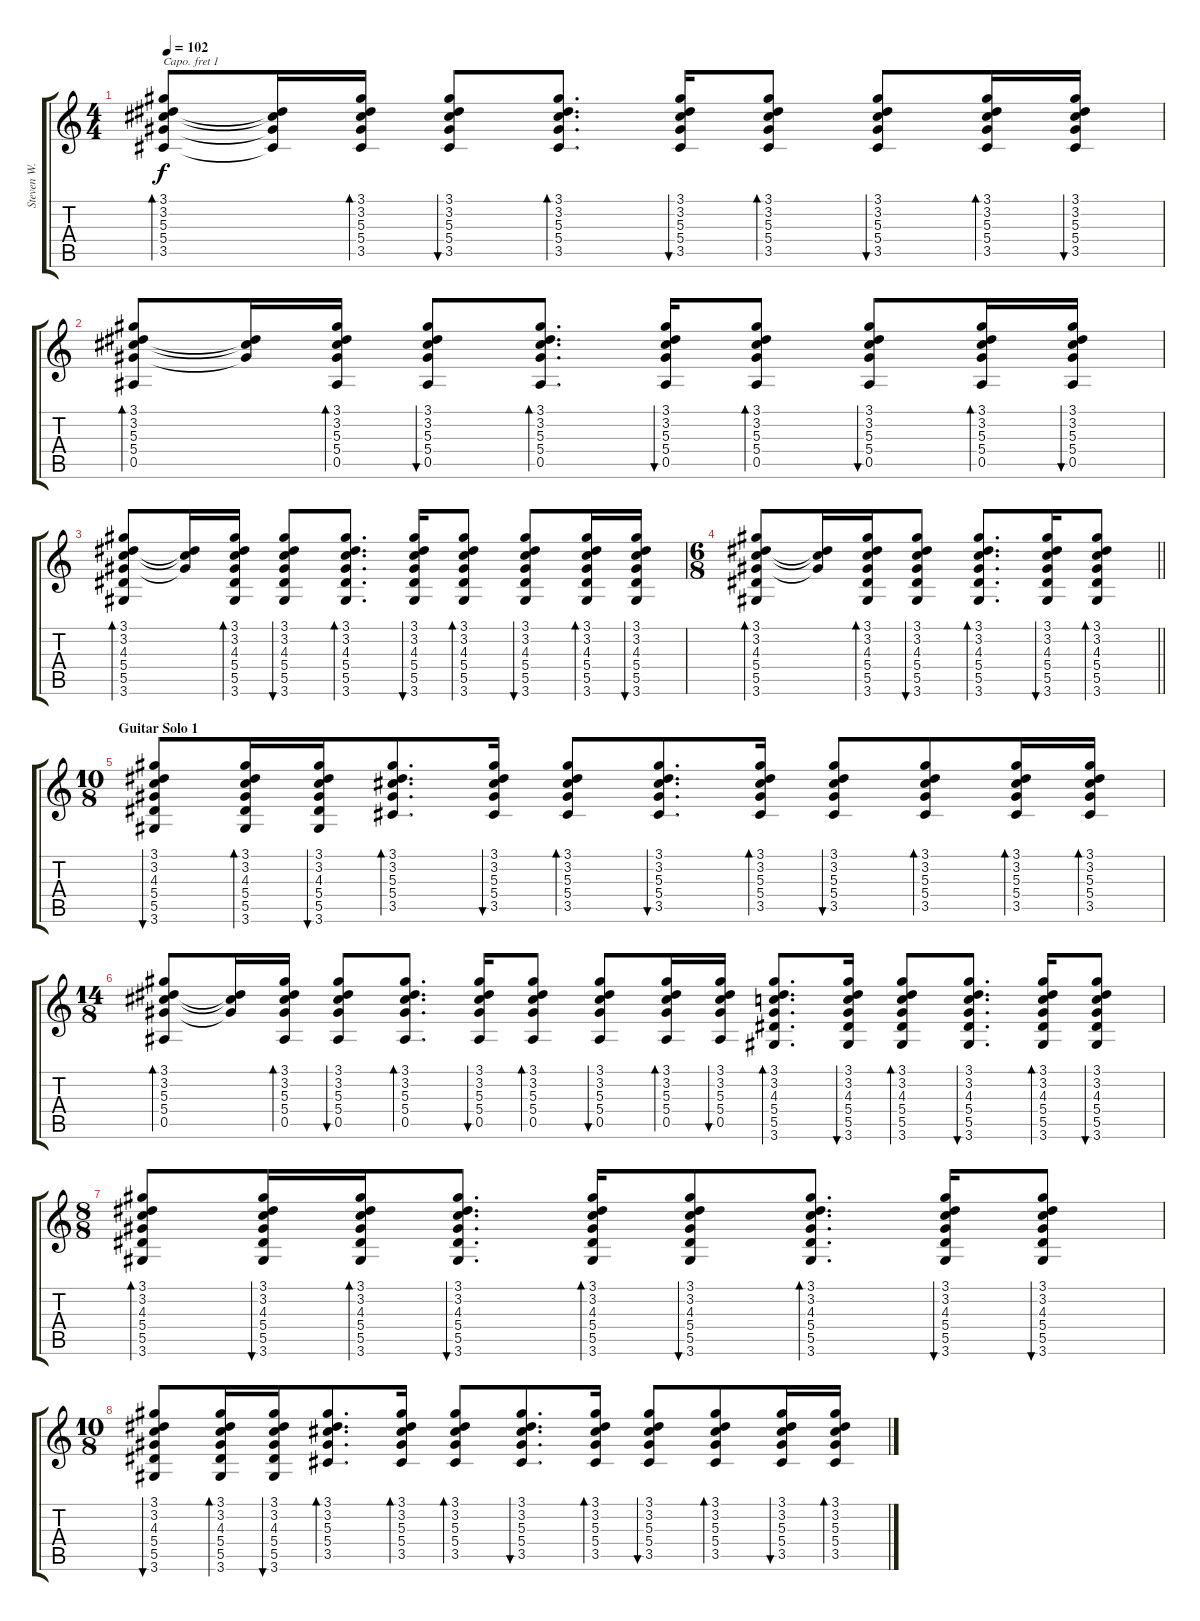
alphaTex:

\track ("Steven W. Rhythm (Capo on 1st fret!!!)" "Steven W. ") {instrument acousticguitarsteel}
\staff {score tabs}
\capo 1
\tuning (E4 B3 G3 D3 A2 E2) {hide}
\ts (4 4)
\tempo 102
\clef g2
\ks c
(3.1 3.2 5.3 5.4 3.5).8{bd 60 dy f} (3.2{t} 5.3{t} 5.4{t} 3.5{t}).16 (3.1 3.2 5.3 5.4 3.5).16{bd 60} (3.1 3.2 5.3 5.4 3.5).8{bu 60} (3.1 3.2 5.3 5.4 3.5).8{d bd 60} (3.1 3.2 5.3 5.4 3.5).16{bu 60} (3.1 3.2 5.3 5.4 3.5).8{bd 60} (3.1 3.2 5.3 5.4 3.5).8{bu 60} (3.1 3.2 5.3 5.4 3.5).16{bd 60} (3.1 3.2 5.3 5.4 3.5).16{bu 60} |
(3.1 3.2 5.3 5.4 0.5).8{bd 60} (3.2{t} 5.3{t} 5.4{t}).16 (3.1 3.2 5.3 5.4 0.5).16{bd 60} (3.1 3.2 5.3 5.4 0.5).8{bu 60} (3.1 3.2 5.3 5.4 0.5).8{d bd 60} (3.1 3.2 5.3 5.4 0.5).16{bu 60} (3.1 3.2 5.3 5.4 0.5).8{bd 60} (3.1 3.2 5.3 5.4 0.5).8{bu 60} (3.1 3.2 5.3 5.4 0.5).16{bd 60} (3.1 3.2 5.3 5.4 0.5).16{bu 60} |
(3.1 3.2 4.3 5.4 5.5 3.6).8{bd 60} (3.2{t} 4.3{t} 5.4{t}).16 (3.1 3.2 4.3 5.4 5.5 3.6).16{bd 60} (3.1 3.2 4.3 5.4 5.5 3.6).8{bu 60} (3.1 3.2 4.3 5.4 5.5 3.6).8{d bd 60} (3.1 3.2 4.3 5.4 5.5 3.6).16{bu 60} (3.1 3.2 4.3 5.4 5.5 3.6).8{bd 60} (3.1 3.2 4.3 5.4 5.5 3.6).8{bu 60} (3.1 3.2 4.3 5.4 5.5 3.6).16{bd 60} (3.1 3.2 4.3 5.4 5.5 3.6).16{bu 60} |
\ts (6 8)
\barLineRight lightlight
(3.1 3.2 4.3 5.4 5.5 3.6).8{bd 60} (3.2{t} 4.3{t} 5.4{t}).16 (3.1 3.2 4.3 5.4 5.5 3.6).16{bd 60} (3.1 3.2 4.3 5.4 5.5 3.6).8{bu 60} (3.1 3.2 4.3 5.4 5.5 3.6).8{d bd 60} (3.1 3.2 4.3 5.4 5.5 3.6).16{bu 60} (3.1 3.2 4.3 5.4 5.5 3.6).8{bd 60} |
\ts (10 8)
\section ("" "Guitar Solo 1")
(3.1 3.2 4.3 5.4 5.5 3.6).8{bu 60} (3.1 3.2 4.3 5.4 5.5 3.6).16{bd 60} (3.1 3.2 4.3 5.4 5.5 3.6).16{bu 60} (3.1 3.2 5.3 5.4 3.5).8{d bd 60} (3.1 3.2 5.3 5.4 3.5).16{bu 60} (3.1 3.2 5.3 5.4 3.5).8{bd 60} (3.1 3.2 5.3 5.4 3.5).8{d bu 60} (3.1 3.2 5.3 5.4 3.5).16{bd 60} (3.1 3.2 5.3 5.4 3.5).8{bu 60} (3.1 3.2 5.3 5.4 3.5).8{bd 60} (3.1 3.2 5.3 5.4 3.5).16{bd 60} (3.1 3.2 5.3 5.4 3.5).16{bd 60} |
\ts (14 8)
(3.1 3.2 5.3 5.4 0.5).8{bd 60} (3.2{t} 5.3{t} 5.4{t}).16 (3.1 3.2 5.3 5.4 0.5).16{bd 60} (3.1 3.2 5.3 5.4 0.5).8{bu 60} (3.1 3.2 5.3 5.4 0.5).8{d bd 60} (3.1 3.2 5.3 5.4 0.5).16{bu 60} (3.1 3.2 5.3 5.4 0.5).8{bd 60} (3.1 3.2 5.3 5.4 0.5).8{bu 60} (3.1 3.2 5.3 5.4 0.5).16{bd 60} (3.1 3.2 5.3 5.4 0.5).16{bu 60} (3.1 3.2 4.3 5.4 5.5 3.6).8{d bd 60} (3.1 3.2 4.3 5.4 5.5 3.6).16{bu 60} (3.1 3.2 4.3 5.4 5.5 3.6).8{bd 60} (3.1 3.2 4.3 5.4 5.5 3.6).8{d bu 60} (3.1 3.2 4.3 5.4 5.5 3.6).16{bd 60} (3.1 3.2 4.3 5.4 5.5 3.6).8{bu 60} |
\ts (8 8)
(3.1 3.2 4.3 5.4 5.5 3.6).8{bd 60} (3.1 3.2 4.3 5.4 5.5 3.6).16{bu 60} (3.1 3.2 4.3 5.4 5.5 3.6).16{bd 60} (3.1 3.2 4.3 5.4 5.5 3.6).8{d bu 60} (3.1 3.2 4.3 5.4 5.5 3.6).16{bd 60} (3.1 3.2 4.3 5.4 5.5 3.6).8{bu 60} (3.1 3.2 4.3 5.4 5.5 3.6).8{d bd 60} (3.1 3.2 4.3 5.4 5.5 3.6).16{bu 60} (3.1 3.2 4.3 5.4 5.5 3.6).8{bu 60} |
\ts (10 8)
(3.1 3.2 4.3 5.4 5.5 3.6).8{bu 60} (3.1 3.2 4.3 5.4 5.5 3.6).16{bd 60} (3.1 3.2 4.3 5.4 5.5 3.6).16{bu 60} (3.1 3.2 5.3 5.4 3.5).8{d bd 60} (3.1 3.2 5.3 5.4 3.5).16{bd 60} (3.1 3.2 5.3 5.4 3.5).8{bd 60} (3.1 3.2 5.3 5.4 3.5).8{d bu 60} (3.1 3.2 5.3 5.4 3.5).16{bd 60} (3.1 3.2 5.3 5.4 3.5).8{bu 60} (3.1 3.2 5.3 5.4 3.5).8{bd 60} (3.1 3.2 5.3 5.4 3.5).16{bu 60} (3.1 3.2 5.3 5.4 3.5).16{bd 60}
